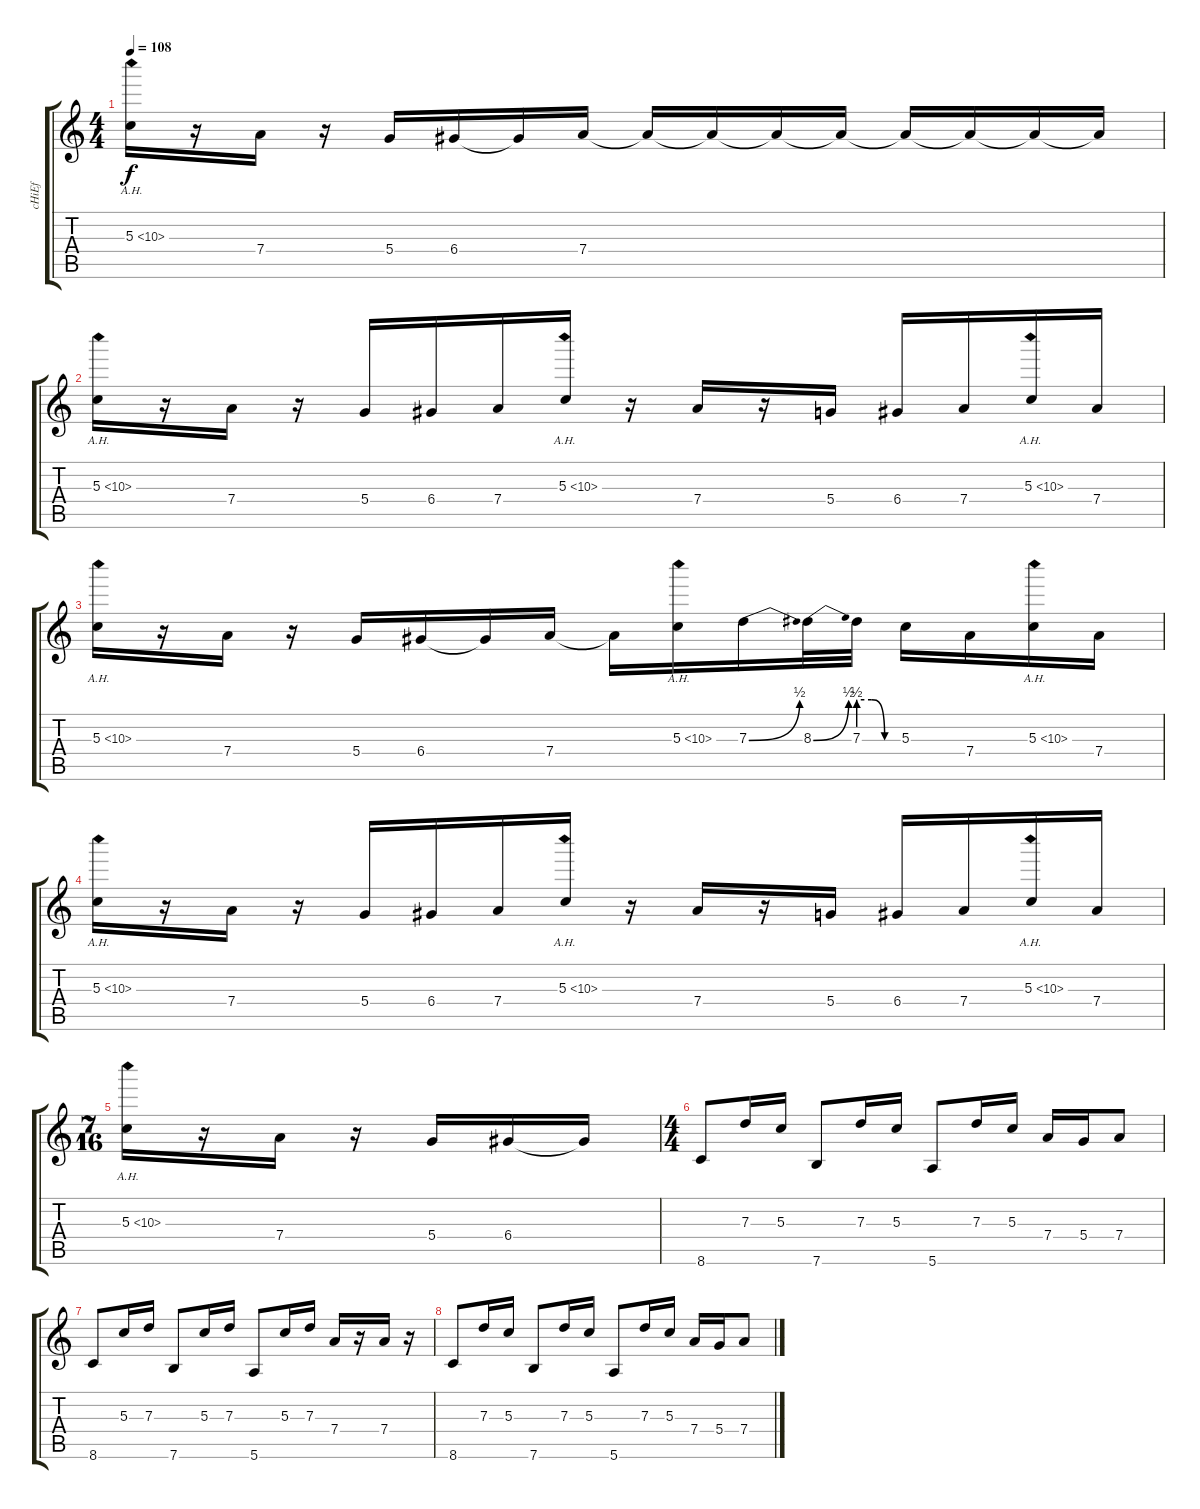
\track ("cHiEf" "cHiEf") {instrument overdrivenguitar}
\staff {score tabs}
\tuning (E4 B3 G3 D3 A2 E2) {hide}
\ts (4 4)
\tempo 108
\clef g2
\ks c
5.3{ah 5}.16{dy f} r.16 7.4.16 r.16 5.4.16 6.4.16 6.4{t}.16 7.4.16 7.4{t}.16 7.4{t}.16 7.4{t}.16 7.4{t}.16 7.4{t}.16 7.4{t}.16 7.4{t}.16 7.4{t}.16 |
5.3{ah 5}.16 r.16 7.4.16 r.16 5.4.16 6.4.16 7.4.16 5.3{ah 5}.16 r.16 7.4.16 r.16 5.4.16 6.4.16 7.4.16 5.3{ah 5}.16 7.4.16 |
5.3{ah 5}.16 r.16 7.4.16 r.16 5.4.16 6.4.16 6.4{t}.16 7.4.16 7.4{t}.16 5.3{ah 5}.16 7.3{be (bend 0 0 60 2)}.16 8.3{be (bend 0 0 60 2)}.32 7.3{be (custom 0 2 20 2 40 0 60 0)}.32 5.3.16 7.4.16 5.3{ah 5}.16 7.4.16 |
5.3{ah 5}.16 r.16 7.4.16 r.16 5.4.16 6.4.16 7.4.16 5.3{ah 5}.16 r.16 7.4.16 r.16 5.4.16 6.4.16 7.4.16 5.3{ah 5}.16 7.4.16 |
\ts (7 16)
5.3{ah 5}.16 r.16 7.4.16 r.16 5.4.16 6.4.16 6.4{t}.16 |
\ts (4 4)
8.6.8 7.3.16 5.3.16 7.6.8 7.3.16 5.3.16 5.6.8 7.3.16 5.3.16 7.4.16 5.4.16 7.4.8 |
8.6.8 5.3.16 7.3.16 7.6.8 5.3.16 7.3.16 5.6.8 5.3.16 7.3.16 7.4.16 r.16 7.4.16 r.16 |
8.6.8 7.3.16 5.3.16 7.6.8 7.3.16 5.3.16 5.6.8 7.3.16 5.3.16 7.4.16 5.4.16 7.4.8
